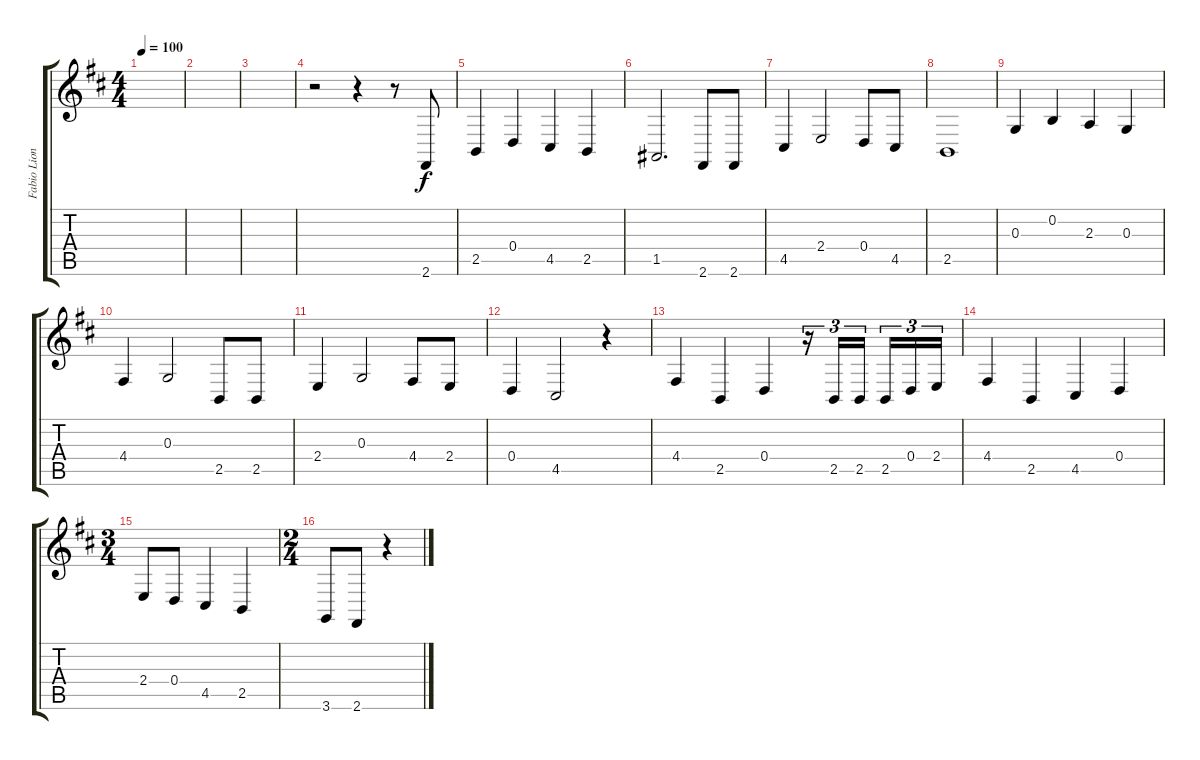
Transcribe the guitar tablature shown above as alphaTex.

\track ("Fabio Lione" "Fabio Lion") {instrument bassoon}
\staff {score tabs}
\tuning (E4 B3 G3 D3 A2 E2) {hide}
\ts (4 4)
\tempo 100
\clef g2
\ks bminor
|
|
|
r.2 r.4 r.8 2.6.8 |
2.5.4 0.4.4 4.5.4 2.5.4 |
1.5.2{d} 2.6.8 2.6.8 |
4.5.4 2.4.2 0.4.8 4.5.8 |
2.5.1 |
0.3.4 0.2.4 2.3.4 0.3.4 |
4.4.4 0.3.2 2.5.8 2.5.8 |
2.4.4 0.3.2 4.4.8 2.4.8 |
0.4.4 4.5.2 r.4 |
4.4.4 2.5.4 0.4.4 r.16{tu (3 2)} 2.5.16{tu (3 2)} 2.5.16{tu (3 2) beam splitsecondary} 2.5.16{tu (3 2)} 0.4.16{tu (3 2)} 2.4.16{tu (3 2)} |
4.4.4 2.5.4 4.5.4 0.4.4 |
\ts (3 4)
2.4.8 0.4.8 4.5.4 2.5.4 |
\ts (2 4)
3.6.8 2.6.8 r.4
